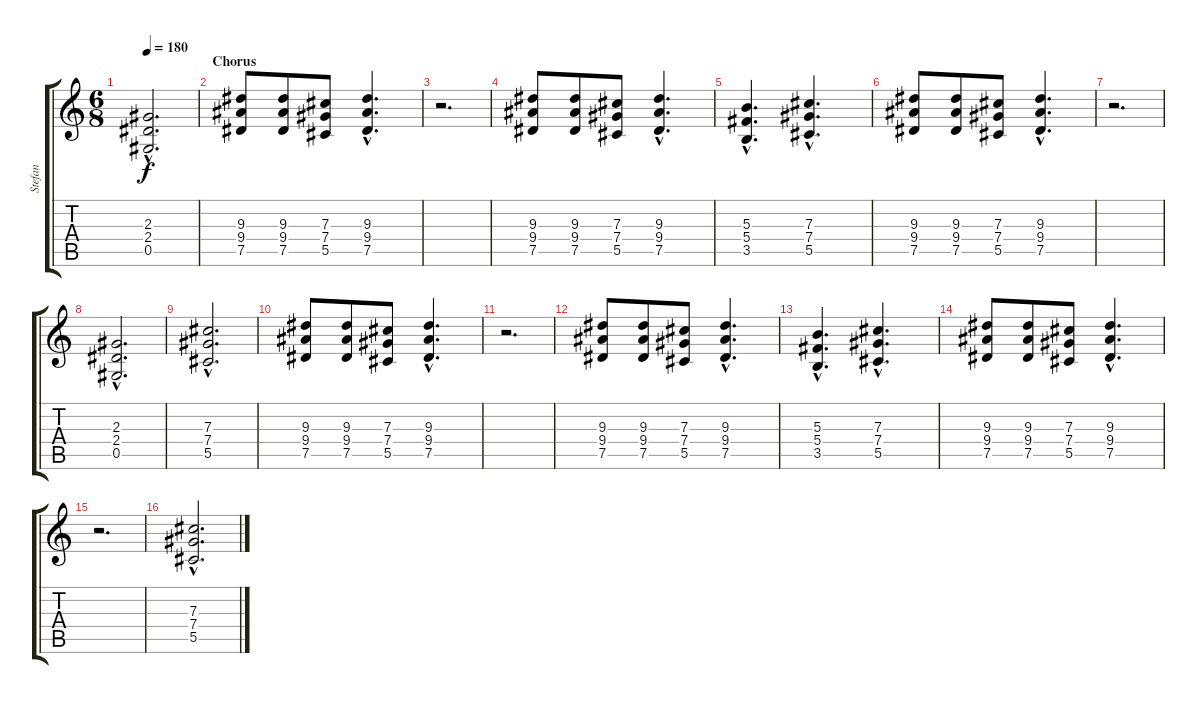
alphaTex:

\track ("Stefan" "Stefan") {instrument distortionguitar}
\staff {score tabs}
\tuning (Eb4 Bb3 Gb3 Db3 Ab2 Eb2) {hide}
\ts (6 8)
\tempo 180
\clef g2
\ks c
(2.3{hac} 2.4{hac} 0.5{hac}).2{d dy f} |
\section ("" "Chorus")
(9.3 9.4 7.5).8 (9.3 9.4 7.5).8 (7.3 7.4 5.5).8 (9.3{hac} 9.4{hac} 7.5{hac}).4{d} |
r.2{d} |
(9.3 9.4 7.5).8 (9.3 9.4 7.5).8 (7.3 7.4 5.5).8 (9.3{hac} 9.4{hac} 7.5{hac}).4{d} |
(5.3{hac} 5.4{hac} 3.5{hac}).4{d} (7.3{hac} 7.4{hac} 5.5{hac}).4{d} |
(9.3 9.4 7.5).8 (9.3 9.4 7.5).8 (7.3 7.4 5.5).8 (9.3{hac} 9.4{hac} 7.5{hac}).4{d} |
r.2{d} |
(2.3{hac} 2.4{hac} 0.5{hac}).2{d} |
(7.3{hac} 7.4{hac} 5.5{hac}).2{d} |
(9.3 9.4 7.5).8 (9.3 9.4 7.5).8 (7.3 7.4 5.5).8 (9.3{hac} 9.4{hac} 7.5{hac}).4{d} |
r.2{d} |
(9.3 9.4 7.5).8 (9.3 9.4 7.5).8 (7.3 7.4 5.5).8 (9.3{hac} 9.4{hac} 7.5{hac}).4{d} |
(5.3{hac} 5.4{hac} 3.5{hac}).4{d} (7.3{hac} 7.4{hac} 5.5{hac}).4{d} |
(9.3 9.4 7.5).8 (9.3 9.4 7.5).8 (7.3 7.4 5.5).8 (9.3{hac} 9.4{hac} 7.5{hac}).4{d} |
r.2{d} |
(7.3{hac} 7.4{hac} 5.5{hac}).2{d}
